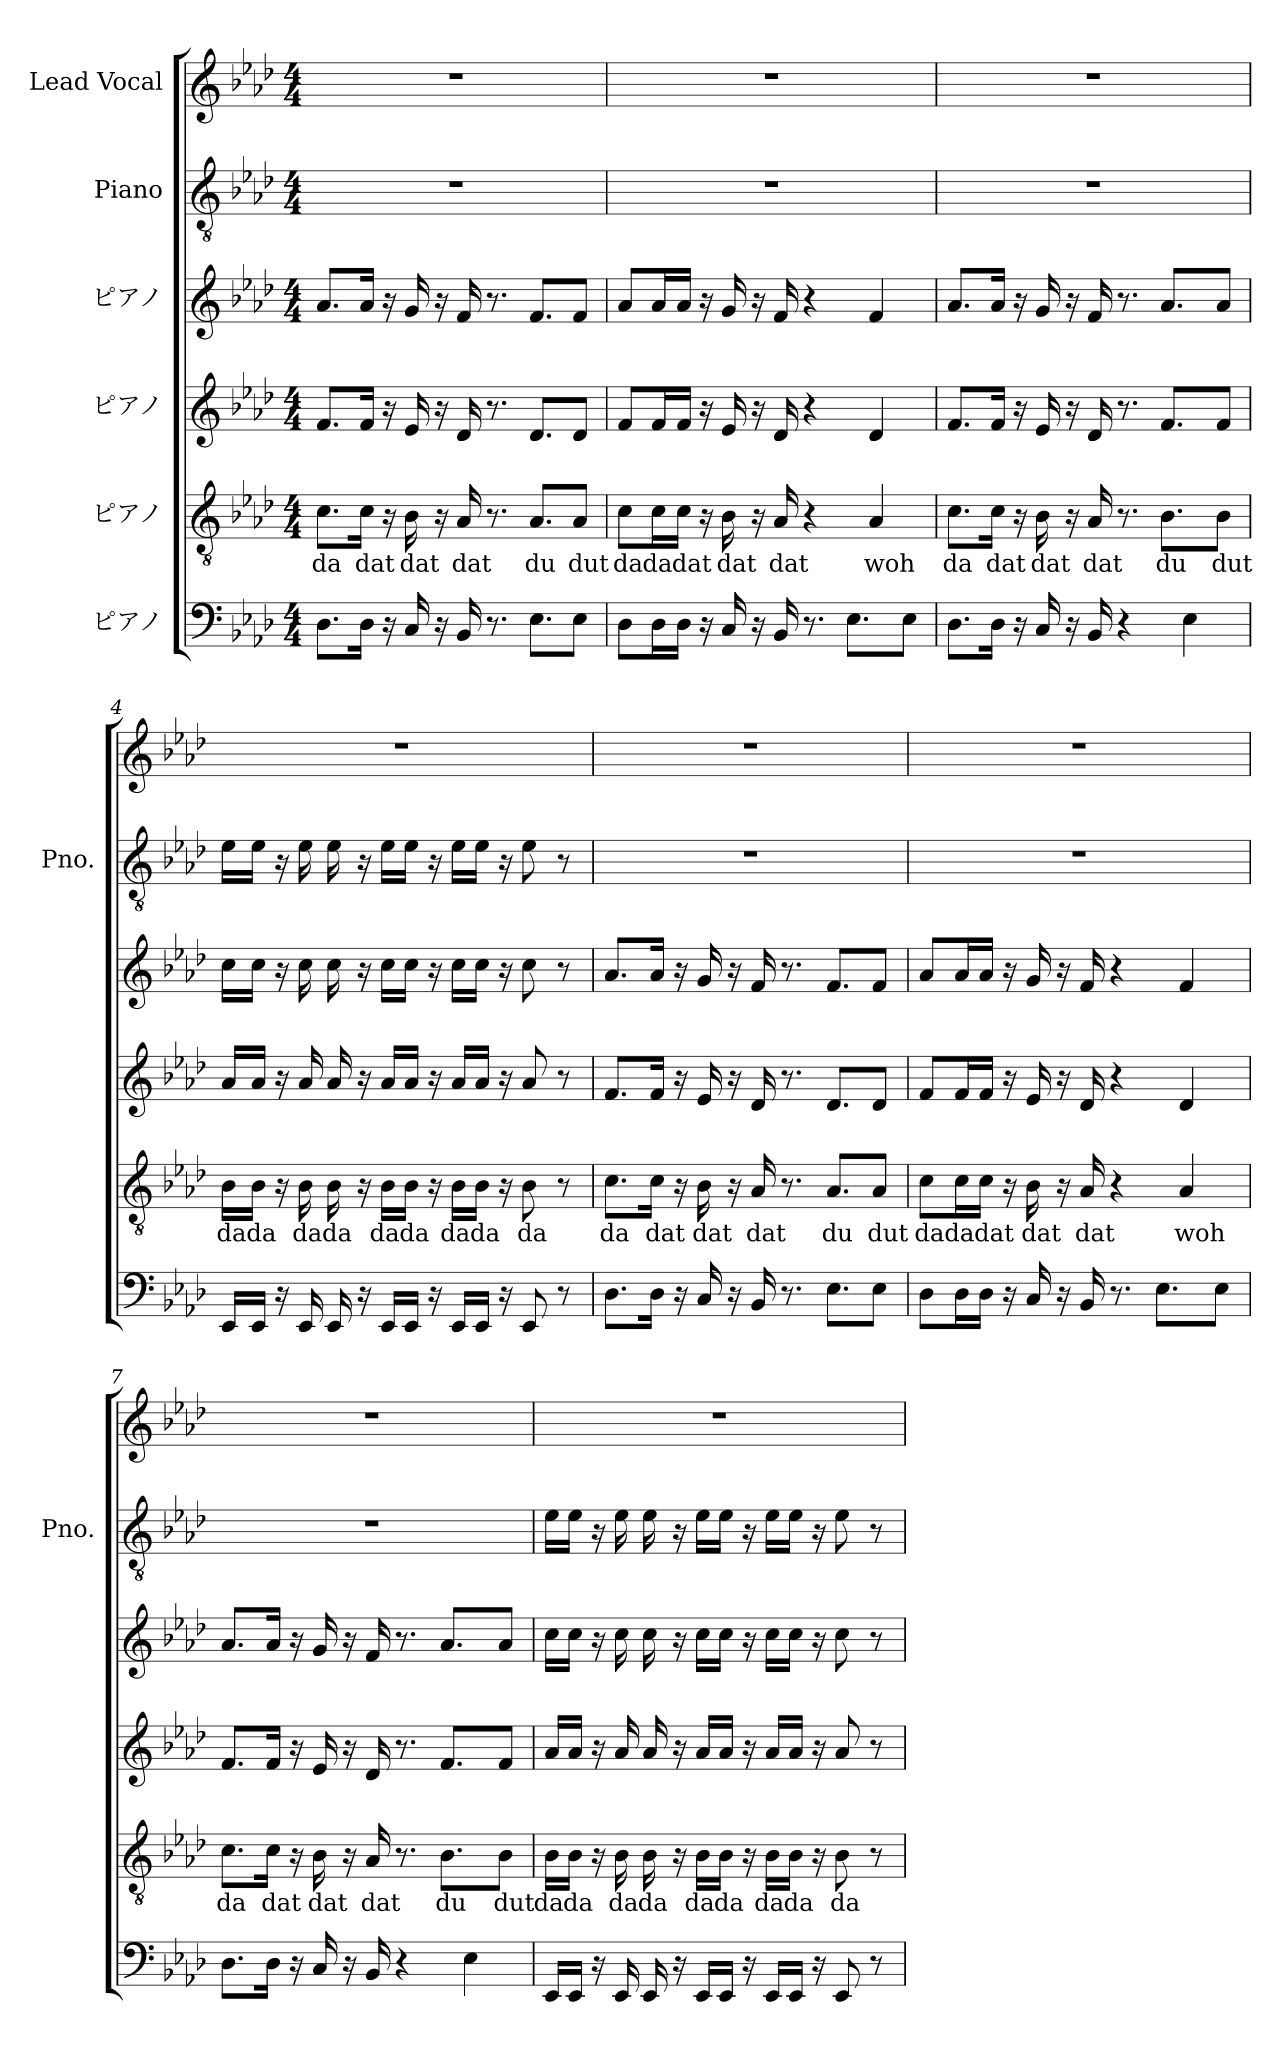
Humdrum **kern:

**kern	**kern	**text	**kern	**kern	**kern	**kern
*part6	*part5	*part5	*part4	*part3	*part2	*part1
*staff6	*staff5	*staff5	*staff4	*staff3	*staff2	*staff1
*I"ピアノ	*I"ピアノ	*	*I"ピアノ	*I"ピアノ	*I"Piano	*I"Lead Vocal
*	*	*	*	*	*I'Pno.	*
*clefF4	*clefGv2	*	*clefG2	*clefG2	*clefGv2	*clefG2
*k[b-e-a-d-]	*k[b-e-a-d-]	*	*k[b-e-a-d-]	*k[b-e-a-d-]	*k[b-e-a-d-]	*k[b-e-a-d-]
*M4/4	*M4/4	*	*M4/4	*M4/4	*M4/4	*M4/4
*MM108	*MM108	*	*MM108	*MM108	*MM108	*MM108
=1	=1	=1	=1	=1	=1	=1
8.D-L	8.cL	da	8.fL	8.a-L	1r	1r
16D-Jk	16cJk	dat	16fJk	16a-Jk	.	.
16r	16r	.	16r	16r	.	.
16C	16B-	dat	16e-	16g	.	.
16r	16r	.	16r	16r	.	.
16BB-	16A-	dat	16d-	16f	.	.
8.r	8.r	.	8.r	8.r	.	.
8.E-L	8.A-L	du	8.d-L	8.fL	.	.
8E-J	8A-J	dut	8d-J	8fJ	.	.
=2	=2	=2	=2	=2	=2	=2
8D-L	8cL	da	8fL	8a-L	1r	1r
16D-L	16cL	da	16fL	16a-L	.	.
16D-JJ	16cJJ	dat	16fJJ	16a-JJ	.	.
16r	16r	.	16r	16r	.	.
16C	16B-	dat	16e-	16g	.	.
16r	16r	.	16r	16r	.	.
16BB-	16A-	dat	16d-	16f	.	.
8.r	4r	.	4r	4r	.	.
8.E-L	.	.	.	.	.	.
.	4A-	woh	4d-	4f	.	.
8E-J	.	.	.	.	.	.
=3	=3	=3	=3	=3	=3	=3
8.D-L	8.cL	da	8.fL	8.a-L	1r	1r
16D-Jk	16cJk	dat	16fJk	16a-Jk	.	.
16r	16r	.	16r	16r	.	.
16C	16B-	dat	16e-	16g	.	.
16r	16r	.	16r	16r	.	.
16BB-	16A-	dat	16d-	16f	.	.
4r	8.r	.	8.r	8.r	.	.
.	8.B-L	du	8.fL	8.a-L	.	.
4E-	.	.	.	.	.	.
.	8B-J	dut	8fJ	8a-J	.	.
=4	=4	=4	=4	=4	=4	=4
16EE-LL	16B-LL	da	16a-LL	16ccLL	16e-LL	1r
16EE-JJ	16B-JJ	da	16a-JJ	16ccJJ	16e-JJ	.
16r	16r	.	16r	16r	16r	.
16EE-	16B-	da	16a-	16cc	16e-	.
16EE-	16B-	da	16a-	16cc	16e-	.
16r	16r	.	16r	16r	16r	.
16EE-LL	16B-LL	da	16a-LL	16ccLL	16e-LL	.
16EE-JJ	16B-JJ	da	16a-JJ	16ccJJ	16e-JJ	.
16r	16r	.	16r	16r	16r	.
16EE-LL	16B-LL	da	16a-LL	16ccLL	16e-LL	.
16EE-JJ	16B-JJ	da	16a-JJ	16ccJJ	16e-JJ	.
16r	16r	.	16r	16r	16r	.
8EE-	8B-	da	8a-	8cc	8e-	.
8r	8r	.	8r	8r	8r	.
=5	=5	=5	=5	=5	=5	=5
8.D-L	8.cL	da	8.fL	8.a-L	1r	1r
16D-Jk	16cJk	dat	16fJk	16a-Jk	.	.
16r	16r	.	16r	16r	.	.
16C	16B-	dat	16e-	16g	.	.
16r	16r	.	16r	16r	.	.
16BB-	16A-	dat	16d-	16f	.	.
8.r	8.r	.	8.r	8.r	.	.
8.E-L	8.A-L	du	8.d-L	8.fL	.	.
8E-J	8A-J	dut	8d-J	8fJ	.	.
=6	=6	=6	=6	=6	=6	=6
8D-L	8cL	da	8fL	8a-L	1r	1r
16D-L	16cL	da	16fL	16a-L	.	.
16D-JJ	16cJJ	dat	16fJJ	16a-JJ	.	.
16r	16r	.	16r	16r	.	.
16C	16B-	dat	16e-	16g	.	.
16r	16r	.	16r	16r	.	.
16BB-	16A-	dat	16d-	16f	.	.
8.r	4r	.	4r	4r	.	.
8.E-L	.	.	.	.	.	.
.	4A-	woh	4d-	4f	.	.
8E-J	.	.	.	.	.	.
=7	=7	=7	=7	=7	=7	=7
8.D-L	8.cL	da	8.fL	8.a-L	1r	1r
16D-Jk	16cJk	dat	16fJk	16a-Jk	.	.
16r	16r	.	16r	16r	.	.
16C	16B-	dat	16e-	16g	.	.
16r	16r	.	16r	16r	.	.
16BB-	16A-	dat	16d-	16f	.	.
4r	8.r	.	8.r	8.r	.	.
.	8.B-L	du	8.fL	8.a-L	.	.
4E-	.	.	.	.	.	.
.	8B-J	dut	8fJ	8a-J	.	.
=8	=8	=8	=8	=8	=8	=8
16EE-LL	16B-LL	da	16a-LL	16ccLL	16e-LL	1r
16EE-JJ	16B-JJ	da	16a-JJ	16ccJJ	16e-JJ	.
16r	16r	.	16r	16r	16r	.
16EE-	16B-	da	16a-	16cc	16e-	.
16EE-	16B-	da	16a-	16cc	16e-	.
16r	16r	.	16r	16r	16r	.
16EE-LL	16B-LL	da	16a-LL	16ccLL	16e-LL	.
16EE-JJ	16B-JJ	da	16a-JJ	16ccJJ	16e-JJ	.
16r	16r	.	16r	16r	16r	.
16EE-LL	16B-LL	da	16a-LL	16ccLL	16e-LL	.
16EE-JJ	16B-JJ	da	16a-JJ	16ccJJ	16e-JJ	.
16r	16r	.	16r	16r	16r	.
8EE-	8B-	da	8a-	8cc	8e-	.
8r	8r	.	8r	8r	8r	.
=	=	=	=	=	=	=
*-	*-	*-	*-	*-	*-	*-
